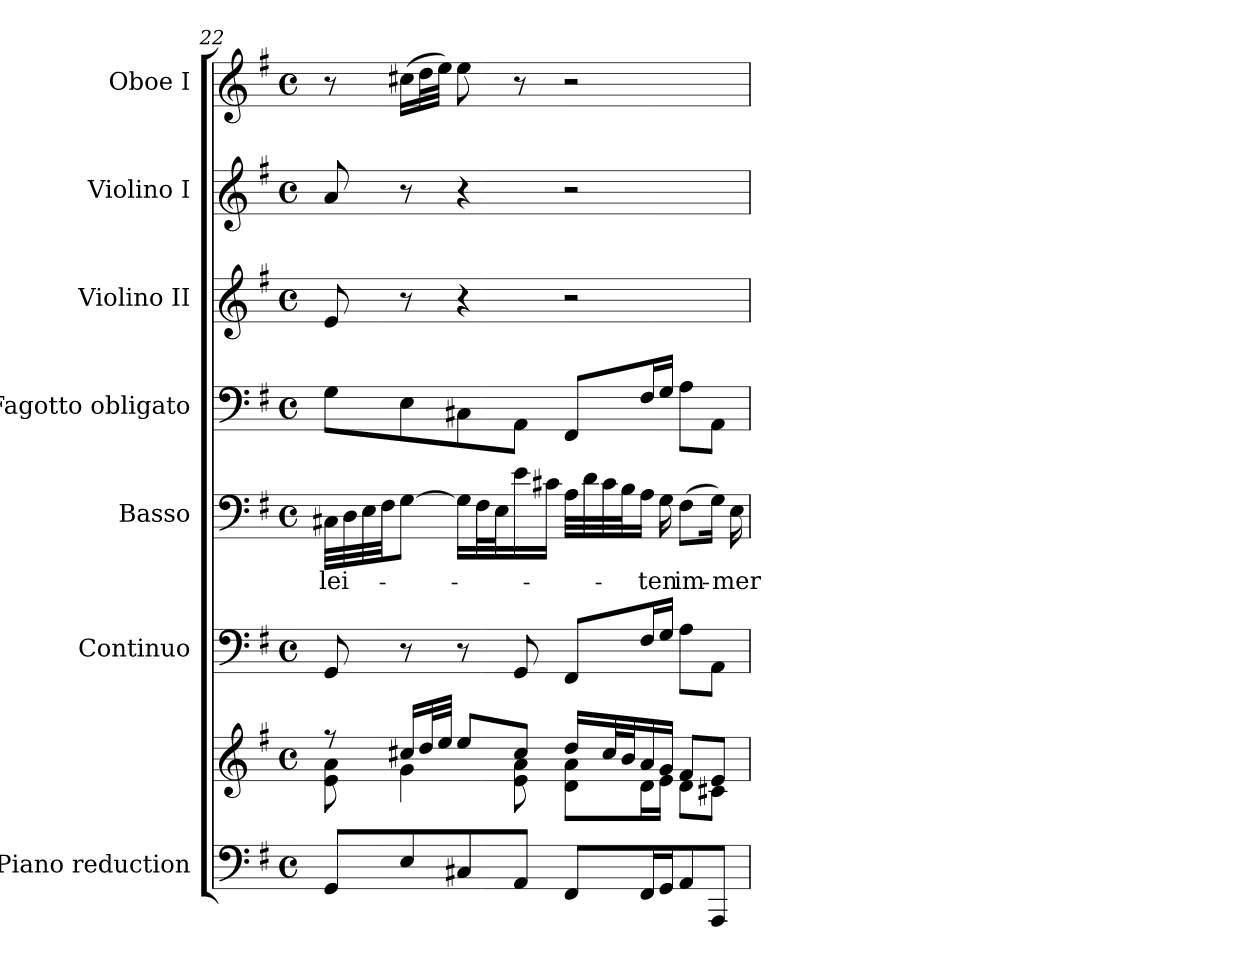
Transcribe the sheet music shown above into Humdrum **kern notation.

**kern	**kern	**kern	**kern	**text	**kern	**kern	**kern	**kern
*part7	*part7	*part6	*part5	*part5	*part4	*part3	*part2	*part1
*staff8	*staff7	*staff6	*staff5	*staff5	*staff4	*staff3	*staff2	*staff1
*I"Piano reduction	*	*I"Continuo	*I"Basso	*	*I"Fagotto obligato	*I"Violino II	*I"Violino I	*I"Oboe I
*I'Pno	*	*	*	*	*	*I'Vln	*I'Vln	*I'Ob
!!LO:LB:g=z
*clefF4	*clefG2	*clefF4	*clefF4	*	*clefF4	*clefG2	*clefG2	*clefG2
*k[f#]	*k[f#]	*k[f#]	*k[f#]	*	*k[f#]	*k[f#]	*k[f#]	*k[f#]
*M4/4	*M4/4	*M4/4	*M4/4	*	*M4/4	*M4/4	*M4/4	*M4/4
*met(c)	*met(c)	*met(c)	*met(c)	*	*met(c)	*met(c)	*met(c)	*met(c)
=22	=22	=22	=22	=22	=22	=22	=22	=22
*	*^	*	*	*	*	*	*	*
!	!	!	!	!	!LO:LY:b	!	!	!	!
8GG/L	8r	8e\ 8a\	8GG/	32C#X\LLL	lei-	8G\L	8e/	8a/	8r
.	.	.	.	32D\	.	.	.	.	.
.	.	.	.	32E\	.	.	.	.	.
.	.	.	.	32F#\JJ	.	.	.	.	.
8E/	16cc#X/LL	4g\	8r	[8G\J	.	8E\	8r	8r	(16cc#X\LL
.	32dd/L	.	.	.	.	.	.	.	32dd\L
.	32ee/JJJ	.	.	.	.	.	.	.	32ee\JJJ)
8C#X/	8ee/L	.	8r	16G\LL]	.	8C#X\	4r	4r	8ee\
.	.	.	.	32F#\L	.	.	.	.	.
.	.	.	.	32E\J	.	.	.	.	.
8AA/J	8cc#/J	8e\ 8a\	8GG/	16e\	.	8AA\J	.	.	8r
.	.	.	.	16c#X\JJ	.	.	.	.	.
8FF#/L	16dd/LL	8d\ 8a\L	8FF#/L	32A\LLL	.	8FF#/L	2r	2r	2r
.	.	.	.	32d\	.	.	.	.	.
.	32cc#/L	.	.	32c#\	.	.	.	.	.
.	32b/J	.	.	32B\J	.	.	.	.	.
16FF#/L	16a/	16d\L	16F#/L	16A\JJ	.	16F#/L	.	.	.
!	!	!	!	!	!LO:LY:b	!	!	!	!
16GG/J	16g/JJ	16e\JJ	16G/JJ	16G\	-ten	16G/JJ	.	.	.
!	!	!	!	!	!LO:LY:b	!	!	!	!
8AA/	8f#/L	8d\L	8A\L	(8F#\L	im-	8A\L	.	.	.
8AAA/J	8e/J	8c#X\J	8AA\J	16G\Jk)	.	8AA\J	.	.	.
!	!	!	!	!	!LO:LY:b	!	!	!	!
.	.	.	.	16E\	-mer-	.	.	.	.
*	*v	*v	*	*	*	*	*	*	*
=	=	=	=	=	=	=	=	=
*-	*-	*-	*-	*-	*-	*-	*-	*-
